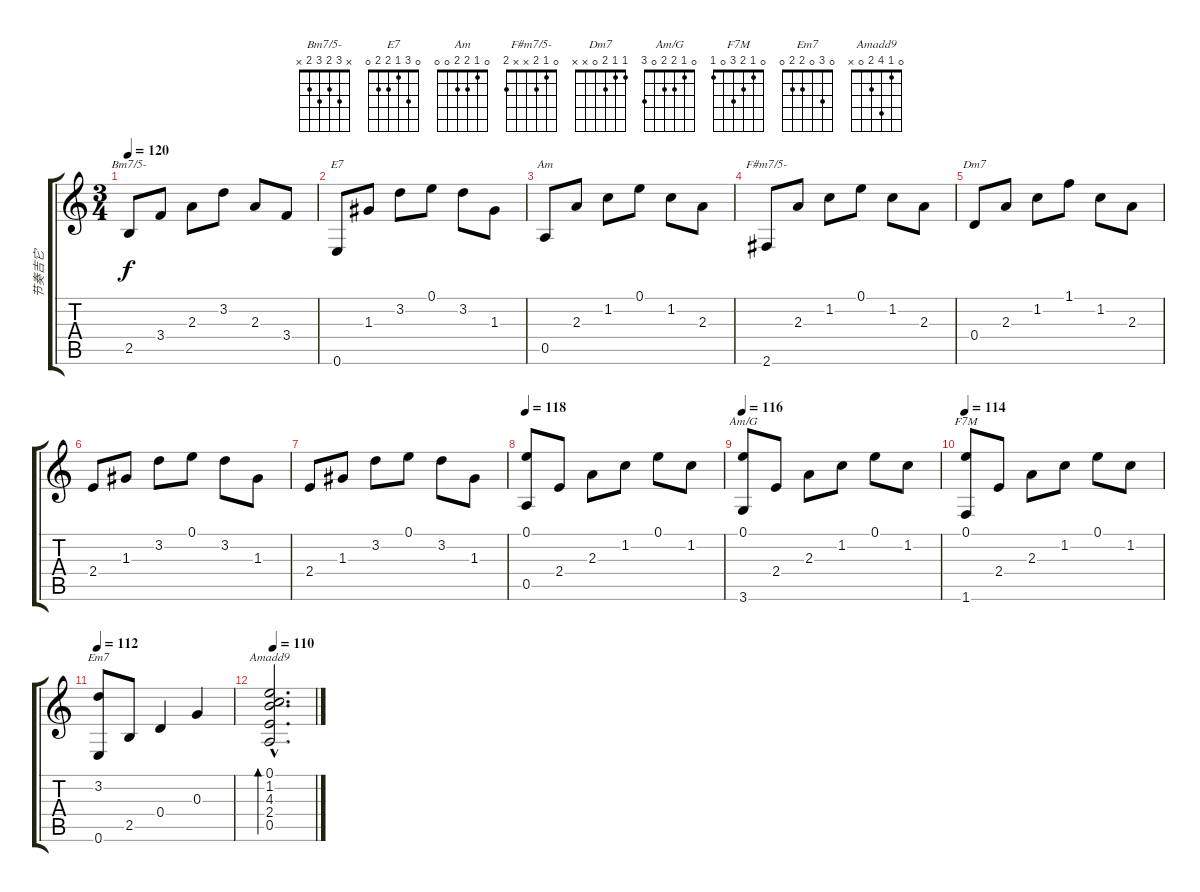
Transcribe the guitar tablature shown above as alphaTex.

\track ("节奏吉它" "节奏吉它") {instrument acousticguitarnylon}
\staff {score tabs}
\tuning (E4 B3 G3 D3 A2 E2) {hide}
\chord ("Bm7/5-" x 3 2 3 2 x)
\chord ("E7" 0 3 1 2 2 0)
\chord ("Am" 0 1 2 2 0 0)
\chord ("F#m7/5-" 0 1 2 x x 2)
\chord ("Dm7" 1 1 2 0 x x)
\chord ("Am/G" 0 1 2 2 0 3)
\chord ("F7M" 0 1 2 3 0 1)
\chord ("Em7" 0 3 0 2 2 0)
\chord ("Amadd9" 0 1 4 2 0 x)
\ts (3 4)
\tempo 120
\clef g2
\ks c
2.5.8{ch "Bm7/5-" dy f} 3.4.8 2.3.8 3.2.8 2.3.8 3.4.8 |
0.6.8{ch "E7"} 1.3.8 3.2.8 0.1.8 3.2.8 1.3.8 |
0.5.8{ch "Am"} 2.3.8 1.2.8 0.1.8 1.2.8 2.3.8 |
2.6.8{ch "F#m7/5-"} 2.3.8 1.2.8 0.1.8 1.2.8 2.3.8 |
0.4.8{ch "Dm7"} 2.3.8 1.2.8 1.1.8 1.2.8 2.3.8 |
2.4.8 1.3.8 3.2.8 0.1.8 3.2.8 1.3.8 |
2.4.8 1.3.8 3.2.8 0.1.8 3.2.8 1.3.8 |
\tempo 118
(0.1 0.5).8 2.4.8 2.3.8 1.2.8 0.1.8 1.2.8 |
\tempo 116
(0.1 3.6).8{ch "Am/G"} 2.4.8 2.3.8 1.2.8 0.1.8 1.2.8 |
\tempo 114
(0.1 1.6).8{ch "F7M"} 2.4.8 2.3.8 1.2.8 0.1.8 1.2.8 |
\tempo 112
(3.2 0.6).8{ch "Em7"} 2.5.8 0.4.4 0.3.4 |
\tempo 110
(0.1{hac} 1.2{hac} 4.3{hac} 2.4{hac} 0.5{hac}).2{d bd 480 ch "Amadd9"}
